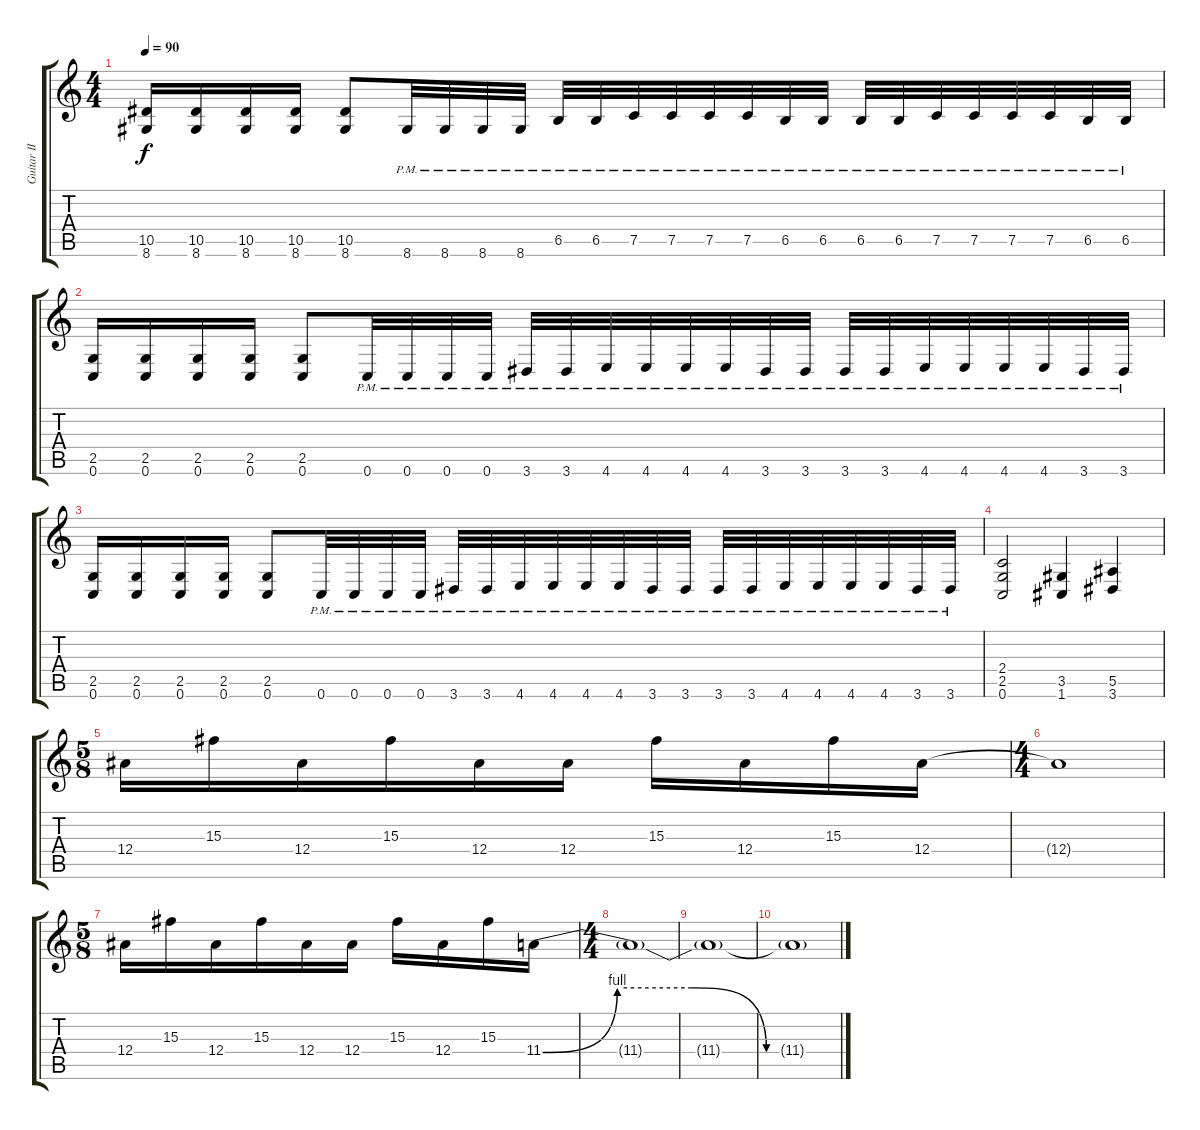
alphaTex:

\track ("Guitar II" "Guitar II") {instrument distortionguitar}
\staff {score tabs}
\tuning (C4 G3 Eb3 Bb2 F2 C2) {hide}
\ts (4 4)
\tempo 90
\clef g2
\ks c
(10.5 8.6).16{dy f} (10.5 8.6).16 (10.5 8.6).16 (10.5 8.6).16 (10.5 8.6).8 8.6{pm}.32 8.6{pm}.32 8.6{pm}.32 8.6{pm}.32 6.5{pm}.32 6.5{pm}.32 7.5{pm}.32 7.5{pm}.32 7.5{pm}.32 7.5{pm}.32 6.5{pm}.32 6.5{pm}.32 6.5{pm}.32 6.5{pm}.32 7.5{pm}.32 7.5{pm}.32 7.5{pm}.32 7.5{pm}.32 6.5{pm}.32 6.5{pm}.32 |
(2.5 0.6).16 (2.5 0.6).16 (2.5 0.6).16 (2.5 0.6).16 (2.5 0.6).8 0.6{pm}.32 0.6{pm}.32 0.6{pm}.32 0.6{pm}.32 3.6{pm}.32 3.6{pm}.32 4.6{pm}.32 4.6{pm}.32 4.6{pm}.32 4.6{pm}.32 3.6{pm}.32 3.6{pm}.32 3.6{pm}.32 3.6{pm}.32 4.6{pm}.32 4.6{pm}.32 4.6{pm}.32 4.6{pm}.32 3.6{pm}.32 3.6{pm}.32 |
(2.5 0.6).16 (2.5 0.6).16 (2.5 0.6).16 (2.5 0.6).16 (2.5 0.6).8 0.6{pm}.32 0.6{pm}.32 0.6{pm}.32 0.6{pm}.32 3.6{pm}.32 3.6{pm}.32 4.6{pm}.32 4.6{pm}.32 4.6{pm}.32 4.6{pm}.32 3.6{pm}.32 3.6{pm}.32 3.6{pm}.32 3.6{pm}.32 4.6{pm}.32 4.6{pm}.32 4.6{pm}.32 4.6{pm}.32 3.6{pm}.32 3.6{pm}.32 |
(2.4 2.5 0.6).2 (3.5 1.6).4 (5.5 3.6).4 |
\ts (5 8)
12.4.16 15.3.16 12.4.16 15.3.16 12.4.16 12.4.16 15.3.16 12.4.16 15.3.16 12.4.16 |
\ts (4 4)
12.4{t}.1 |
\ts (5 8)
12.4.16 15.3.16 12.4.16 15.3.16 12.4.16 12.4.16 15.3.16 12.4.16 15.3.16 11.4{be (custom 0 0 15 4 30 4 45 0 60 0)}.16 |
\ts (4 4)
11.4{t}.1 |
11.4{t}.1 |
11.4{t}.1
